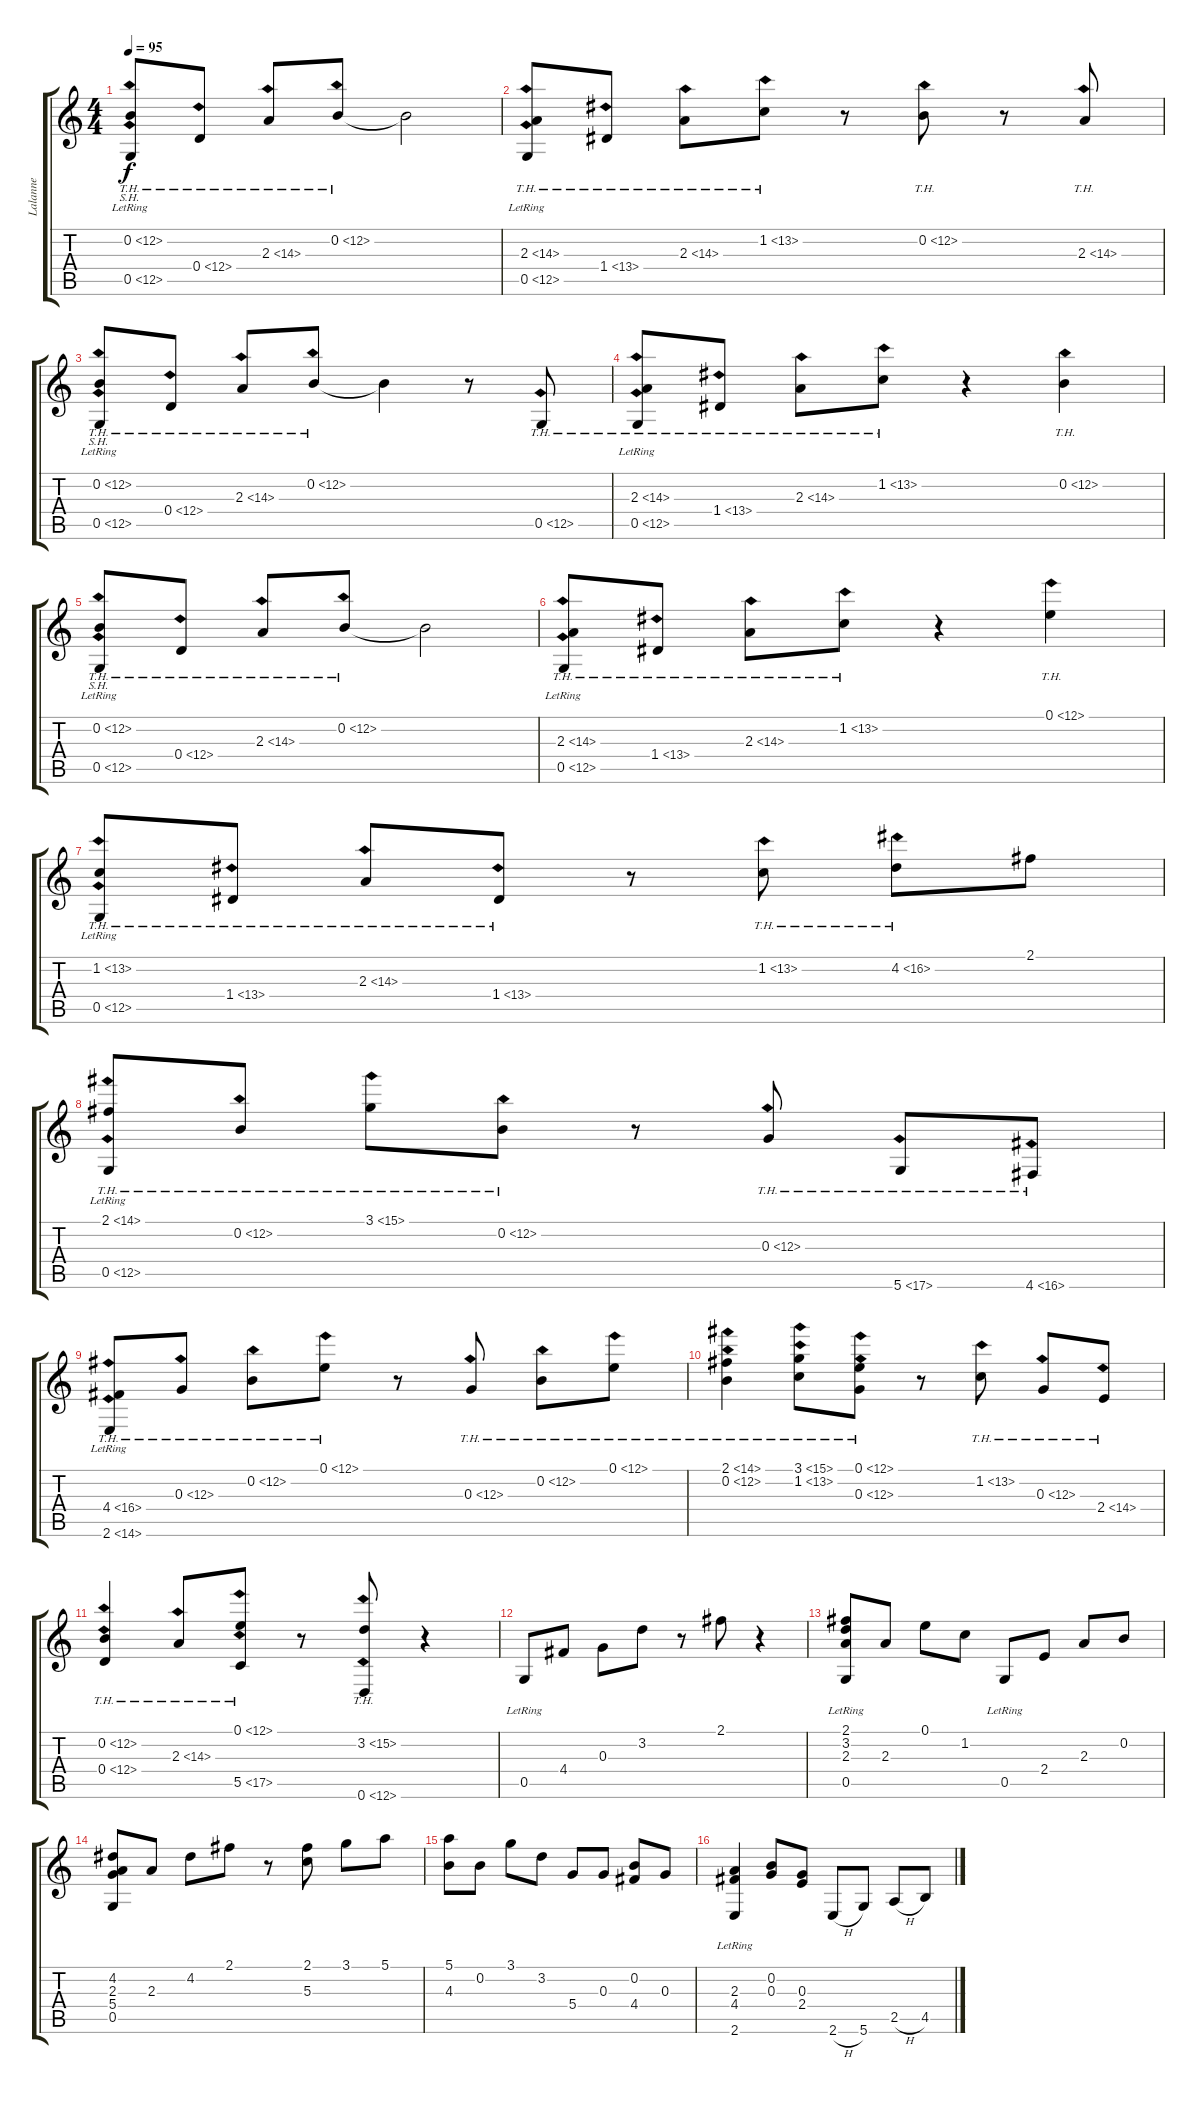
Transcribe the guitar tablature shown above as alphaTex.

\track ("Lalanne" "Lalanne") {instrument acousticguitarnylon}
\staff {score tabs}
\tuning (E4 B3 G3 D3 G2 D2) {hide}
\ts (4 4)
\tempo 95
\clef g2
\ks c
(0.2{th 12} 0.5{sh 12 lr}).8{dy f instrument acousticguitarnylon} 0.4{th 12}.8 2.3{th 12}.8 0.2{th 12}.8 0.2{t}.2 |
(2.3{th 12} 0.5{th 12 lr}).8 1.4{th 12}.8 2.3{th 12}.8 1.2{th 12}.8 r.8 0.2{th 12}.8 r.8 2.3{th 12}.8 |
(0.2{th 12} 0.5{sh 12 lr}).8 0.4{th 12}.8 2.3{th 12}.8 0.2{th 12}.8 0.2{t}.4 r.8 0.5{th 12}.8 |
(2.3{th 12} 0.5{th 12 lr}).8 1.4{th 12}.8 2.3{th 12}.8 1.2{th 12}.8 r.4 0.2{th 12}.4 |
(0.2{th 12} 0.5{sh 12 lr}).8 0.4{th 12}.8 2.3{th 12}.8 0.2{th 12}.8 0.2{t}.2 |
(2.3{th 12} 0.5{th 12 lr}).8 1.4{th 12}.8 2.3{th 12}.8 1.2{th 12}.8 r.4 0.1{th 12}.4 |
(1.2{th 12} 0.5{th 12 lr}).8 1.4{th 12}.8 2.3{th 12}.8 1.4{th 12}.8 r.8 1.2{th 12}.8 4.2{th 12}.8 2.1.8 |
(2.1{th 12} 0.5{th 12 lr}).8 0.2{th 12}.8 3.1{th 12}.8 0.2{th 12}.8 r.8 0.3{th 12}.8 5.6{th 12}.8 4.6{th 12}.8 |
(4.4{th 12} 2.6{th 12 lr}).8 0.3{th 12}.8 0.2{th 12}.8 0.1{th 12}.8 r.8 0.3{th 12}.8 0.2{th 12}.8 0.1{th 12}.8 |
(2.1{th 12} 0.2{th 12}).4 (3.1{th 12} 1.2{th 12}).8 (0.1{th 12} 0.3{th 12}).8 r.8 1.2{th 12}.8 0.3{th 12}.8 2.4{th 12}.8 |
(0.2{th 12} 0.4{th 12}).4 2.3{th 12}.8 (0.1{th 12} 5.5{th 12}).8 r.8 (3.2{th 12} 0.6{th 12}).8 r.4 |
0.5{lr}.8 4.4.8 0.3.8 3.2.8 r.8 2.1.8 r.4 |
(2.1 3.2 2.3 0.5{lr}).8 2.3.8 0.1.8 1.2.8 0.5{lr}.8 2.4.8 2.3.8 0.2.8 |
(4.2 2.3 5.4 0.5).8 2.3.8 4.2.8 2.1.8 r.8 (2.1 5.3).8 3.1.8 5.1.8 |
(5.1 4.3).8 0.2.8 3.1.8 3.2.8 5.4.8 0.3.8 (0.2 4.4).8 0.3.8 |
(2.3 4.4 2.6{lr}).4 (0.2 0.3).8 (0.3 2.4).8 2.6{h}.8 5.6.8 2.5{h}.8 4.5.8
